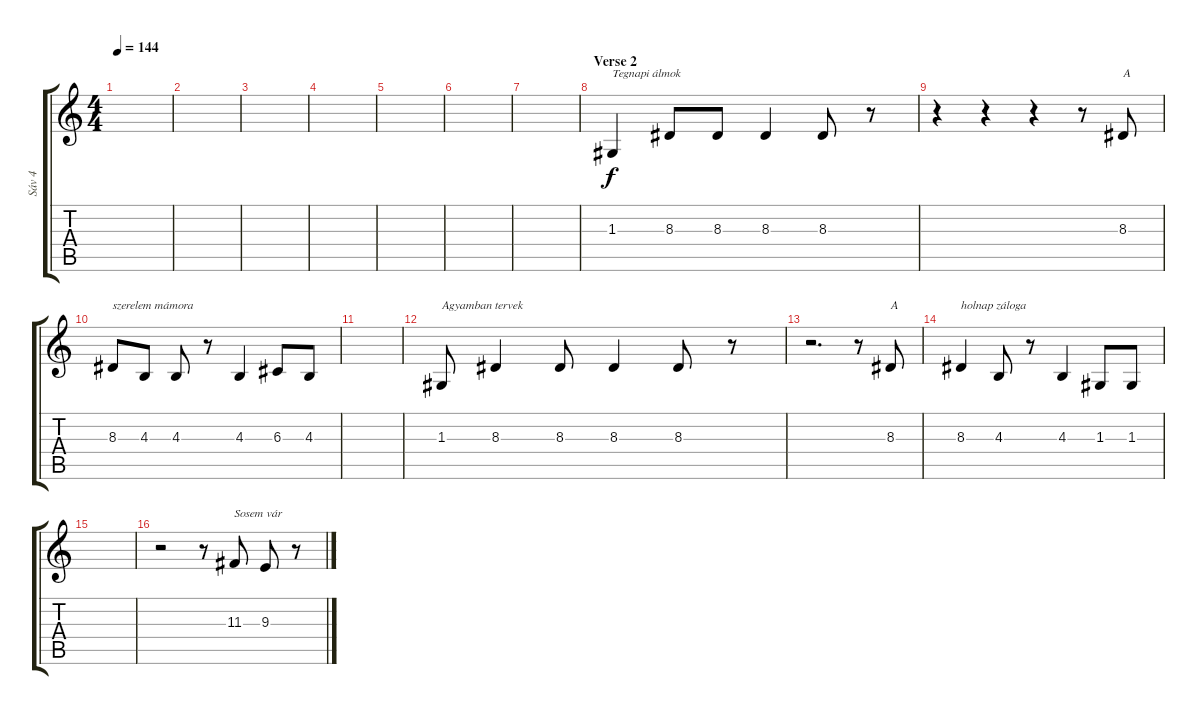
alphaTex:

\track ("Sáv 4" "Sáv 4") {instrument lead6voice}
\staff {score tabs}
\tuning (E4 B3 G3 D3 A2 E2) {hide}
\ts (4 4)
\tempo 144
\clef g2
\ks c
|
|
|
|
|
|
|
\section ("" "Verse 2")
1.3.4{txt "Tegnapi álmok"} 8.3.8 8.3.8 8.3.4 8.3.8 r.8 |
r.4 r.4 r.4 r.8 8.3.8{txt "A"} |
8.3.8{txt "szerelem mámora"} 4.3.8 4.3.8 r.8 4.3.4 6.3.8 4.3.8 |
|
1.3.8{txt "Agyamban tervek"} 8.3.4 8.3.8 8.3.4 8.3.8 r.8 |
r.2{d} r.8 8.3.8{txt "A"} |
8.3.4{txt "holnap záloga"} 4.3.8 r.8 4.3.4 1.3.8 1.3.8 |
|
r.2 r.8 11.3.8{txt "Sosem vár"} 9.3.8 r.8
